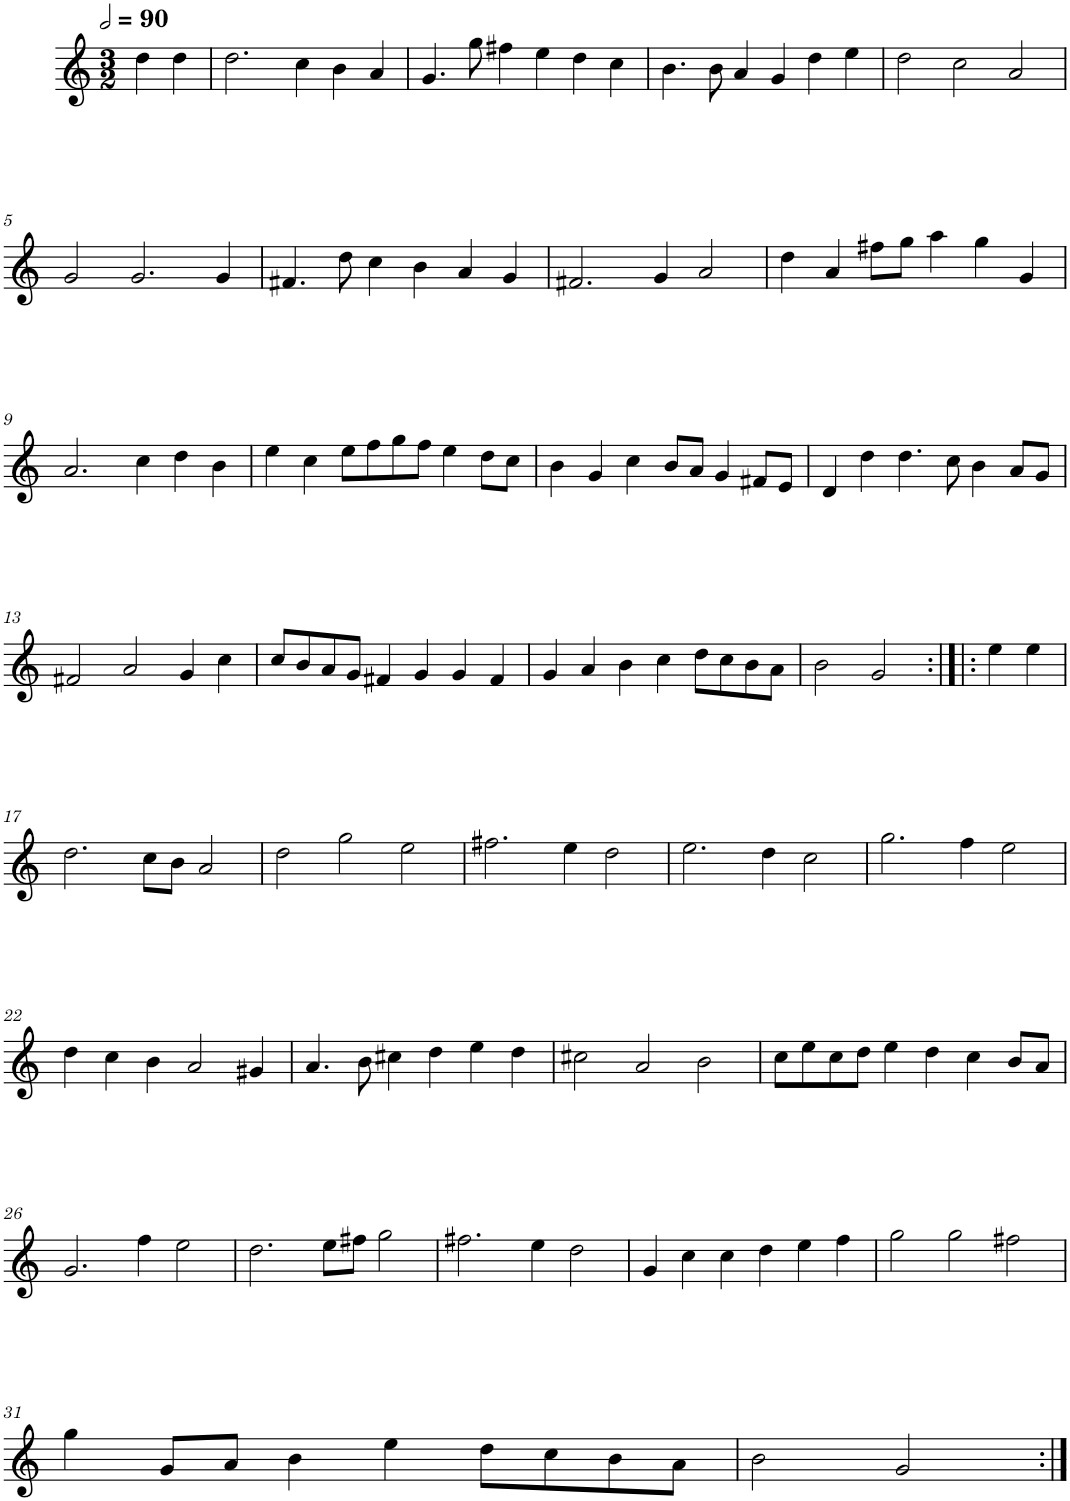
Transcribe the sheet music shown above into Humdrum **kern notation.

**kern
*part1
*staff1
*I"Cinq parties
*clefG2
*k[]
*M3/2
*MM180
=
4dd\
4dd\
=1
2.dd\
4cc\
4b\
4a/
=2
4.g/
8gg\
4ff#X\
4ee\
4dd\
4cc\
=3
4.b\
8b\
4a/
4g/
4dd\
4ee\
=4
2dd\
2cc\
2a/
!!LO:LB:g=z
=5
2g/
2.g/
4g/
=6
4.f#X/
8dd\
4cc\
4b\
4a/
4g/
=7
2.f#X/
4g/
2a/
=8
4dd\
4a/
8ff#X\L
8gg\J
4aa\
4gg\
4g/
!!LO:LB:g=z
=9
2.a/
4cc\
4dd\
4b\
=10
4ee\
4cc\
8ee\L
8ff\
8gg\
8ff\J
4ee\
8dd\L
8cc\J
=11
4b\
4g/
4cc\
8b/L
8a/J
4g/
8f#X/L
8e/J
=12
4d/
4dd\
4.dd\
8cc\
4b\
8a/L
8g/J
!!LO:LB:g=z
=13
2f#X/
2a/
4g/
4cc\
=14
8cc/L
8b/
8a/
8g/J
4f#X/
4g/
4g/
4f#/
=15
4g/
4a/
4b\
4cc\
8dd\L
8cc\
8b\
8a\J
=16
2b\
2g/
4ee\
4ee\
!!LO:LB:g=z
=17
2.dd\
8cc\L
8b\J
2a/
=18
2dd\
2gg\
2ee\
=19
2.ff#X\
4ee\
2dd\
=20
2.ee\
4dd\
2cc\
=21
2.gg\
4ff\
2ee\
!!LO:LB:g=z
=22
4dd\
4cc\
4b\
2a/
4g#X/
=23
4.a/
8b\
4cc#X\
4dd\
4ee\
4dd\
=24
2cc#X\
2a/
2b\
=25
8cc\L
8ee\
8cc\
8dd\J
4ee\
4dd\
4cc\
8b/L
8a/J
!!LO:LB:g=z
=26
2.g/
4ff\
2ee\
=27
2.dd\
8ee\L
8ff#X\J
2gg\
=28
2.ff#X\
4ee\
2dd\
=29
4g/
4cc\
4cc\
4dd\
4ee\
4ff\
=30
2gg\
2gg\
2ff#X\
!!LO:LB:g=z
=31
4gg\
8g/L
8a/J
4b\
4ee\
8dd\L
8cc\
8b\
8a\J
=32
2b\
2g/
=:|!
*-
